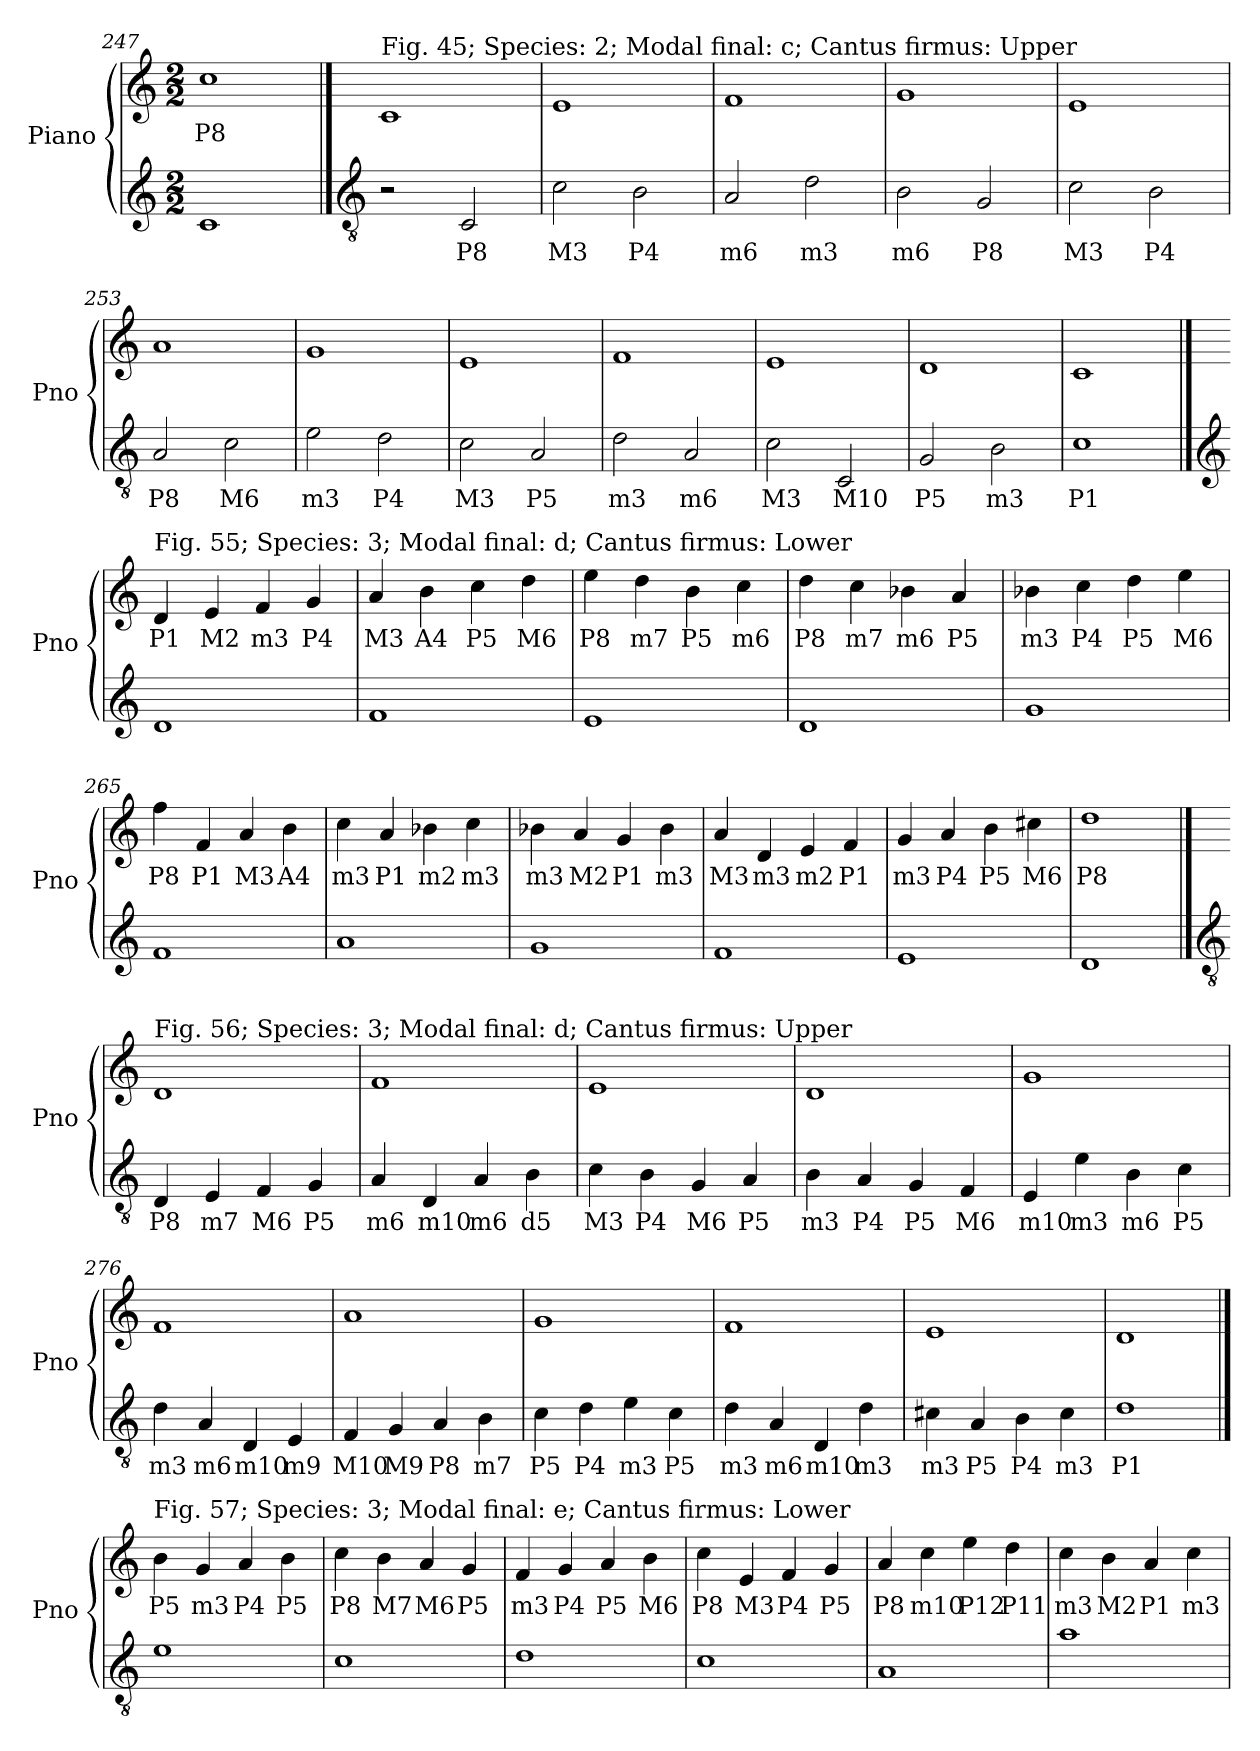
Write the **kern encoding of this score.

**kern	**text	**kern	**text
*part2	*part2	*part1	*part1
*staff2	*staff2	*staff1	*staff1
*I"Piano	*	*I"Piano	*
*I'Pno	*	*I'Pno	*
*clefG2	*	*clefG2	*
*k[]	*	*k[]	*
*M2/2	*	*M2/2	*
=247	=247	=247	=247
!	!	!	!LO:LY:b
1c	.	1cc	P8
!!LO:LB:g=z
==248	==248	==248	==248
*clefGv2	*	*	*
!	!	!LO:TX:a:t=Fig. 45; Species&colon; 2; Modal final&colon; c; Cantus firmus&colon; Upper	!
2r	.	1c	.
!	!LO:LY:b	!	!
2C/	P8	.	.
=249	=249	=249	=249
!	!LO:LY:b	!	!
2c\	M3	1e	.
!	!LO:LY:b	!	!
2B\	P4	.	.
=250	=250	=250	=250
!	!LO:LY:b	!	!
2A/	m6	1f	.
!	!LO:LY:b	!	!
2d\	m3	.	.
=251	=251	=251	=251
!	!LO:LY:b	!	!
2B\	m6	1g	.
!	!LO:LY:b	!	!
2G/	P8	.	.
=252	=252	=252	=252
!	!LO:LY:b	!	!
2c\	M3	1e	.
!	!LO:LY:b	!	!
2B\	P4	.	.
=253	=253	=253	=253
!	!LO:LY:b	!	!
2A/	P8	1a	.
!	!LO:LY:b	!	!
2c\	M6	.	.
=254	=254	=254	=254
!	!LO:LY:b	!	!
2e\	m3	1g	.
!	!LO:LY:b	!	!
2d\	P4	.	.
!!LO:LB:g=z
=255	=255	=255	=255
!	!LO:LY:b	!	!
2c\	M3	1e	.
!	!LO:LY:b	!	!
2A/	P5	.	.
=256	=256	=256	=256
!	!LO:LY:b	!	!
2d\	m3	1f	.
!	!LO:LY:b	!	!
2A/	m6	.	.
=257	=257	=257	=257
!	!LO:LY:b	!	!
2c\	M3	1e	.
!	!LO:LY:b	!	!
2C/	M10	.	.
=258	=258	=258	=258
!	!LO:LY:b	!	!
2G/	P5	1d	.
!	!LO:LY:b	!	!
2B\	m3	.	.
=259	=259	=259	=259
!	!LO:LY:b	!	!
1c	P1	1c	.
!!LO:PB:g=z
==260	==260	==260	==260
*clefG2	*	*	*
!	!	!LO:TX:a:t=Fig. 55; Species&colon; 3; Modal final&colon; d; Cantus firmus&colon; Lower	!
!	!	!	!LO:LY:b
1d	.	4d/	P1
!	!	!	!LO:LY:b
.	.	4e/	M2
!	!	!	!LO:LY:b
.	.	4f/	m3
!	!	!	!LO:LY:b
.	.	4g/	P4
=261	=261	=261	=261
!	!	!	!LO:LY:b
1f	.	4a/	M3
!	!	!	!LO:LY:b
.	.	4b\	A4
!	!	!	!LO:LY:b
.	.	4cc\	P5
!	!	!	!LO:LY:b
.	.	4dd\	M6
=262	=262	=262	=262
!	!	!	!LO:LY:b
1e	.	4ee\	P8
!	!	!	!LO:LY:b
.	.	4dd\	m7
!	!	!	!LO:LY:b
.	.	4b\	P5
!	!	!	!LO:LY:b
.	.	4cc\	m6
=263	=263	=263	=263
!	!	!	!LO:LY:b
1d	.	4dd\	P8
!	!	!	!LO:LY:b
.	.	4cc\	m7
!	!	!	!LO:LY:b
.	.	4b-X\	m6
!	!	!	!LO:LY:b
.	.	4a/	P5
=264	=264	=264	=264
!	!	!	!LO:LY:b
1g	.	4b-X\	m3
!	!	!	!LO:LY:b
.	.	4cc\	P4
!	!	!	!LO:LY:b
.	.	4dd\	P5
!	!	!	!LO:LY:b
.	.	4ee\	M6
!!LO:LB:g=z
=265	=265	=265	=265
!	!	!	!LO:LY:b
1f	.	4ff\	P8
!	!	!	!LO:LY:b
.	.	4f/	P1
!	!	!	!LO:LY:b
.	.	4a/	M3
!	!	!	!LO:LY:b
.	.	4b\	A4
=266	=266	=266	=266
!	!	!	!LO:LY:b
1a	.	4cc\	m3
!	!	!	!LO:LY:b
.	.	4a/	P1
!	!	!	!LO:LY:b
.	.	4b-X\	m2
!	!	!	!LO:LY:b
.	.	4cc\	m3
=267	=267	=267	=267
!	!	!	!LO:LY:b
1g	.	4b-X\	m3
!	!	!	!LO:LY:b
.	.	4a/	M2
!	!	!	!LO:LY:b
.	.	4g/	P1
!	!	!	!LO:LY:b
.	.	4b-\	m3
=268	=268	=268	=268
!	!	!	!LO:LY:b
1f	.	4a/	M3
!	!	!	!LO:LY:b
.	.	4d/	m3
!	!	!	!LO:LY:b
.	.	4e/	m2
!	!	!	!LO:LY:b
.	.	4f/	P1
=269	=269	=269	=269
!	!	!	!LO:LY:b
1e	.	4g/	m3
!	!	!	!LO:LY:b
.	.	4a/	P4
!	!	!	!LO:LY:b
.	.	4b\	P5
!	!	!	!LO:LY:b
.	.	4cc#X\	M6
=270	=270	=270	=270
!	!	!	!LO:LY:b
1d	.	1dd	P8
!!LO:LB:g=z
==271	==271	==271	==271
*clefGv2	*	*	*
!	!	!LO:TX:a:t=Fig. 56; Species&colon; 3; Modal final&colon; d; Cantus firmus&colon; Upper	!
!	!LO:LY:b	!	!
4D/	P8	1d	.
!	!LO:LY:b	!	!
4E/	m7	.	.
!	!LO:LY:b	!	!
4F/	M6	.	.
!	!LO:LY:b	!	!
4G/	P5	.	.
=272	=272	=272	=272
!	!LO:LY:b	!	!
4A/	m6	1f	.
!	!LO:LY:b	!	!
4D/	m10	.	.
!	!LO:LY:b	!	!
4A/	m6	.	.
!	!LO:LY:b	!	!
4B\	d5	.	.
=273	=273	=273	=273
!	!LO:LY:b	!	!
4c\	M3	1e	.
!	!LO:LY:b	!	!
4B\	P4	.	.
!	!LO:LY:b	!	!
4G/	M6	.	.
!	!LO:LY:b	!	!
4A/	P5	.	.
=274	=274	=274	=274
!	!LO:LY:b	!	!
4B\	m3	1d	.
!	!LO:LY:b	!	!
4A/	P4	.	.
!	!LO:LY:b	!	!
4G/	P5	.	.
!	!LO:LY:b	!	!
4F/	M6	.	.
=275	=275	=275	=275
!	!LO:LY:b	!	!
4E/	m10	1g	.
!	!LO:LY:b	!	!
4e\	m3	.	.
!	!LO:LY:b	!	!
4B\	m6	.	.
!	!LO:LY:b	!	!
4c\	P5	.	.
=276	=276	=276	=276
!	!LO:LY:b	!	!
4d\	m3	1f	.
!	!LO:LY:b	!	!
4A/	m6	.	.
!	!LO:LY:b	!	!
4D/	m10	.	.
!	!LO:LY:b	!	!
4E/	m9	.	.
!!LO:LB:g=z
=277	=277	=277	=277
!	!LO:LY:b	!	!
4F/	M10	1a	.
!	!LO:LY:b	!	!
4G/	M9	.	.
!	!LO:LY:b	!	!
4A/	P8	.	.
!	!LO:LY:b	!	!
4B\	m7	.	.
=278	=278	=278	=278
!	!LO:LY:b	!	!
4c\	P5	1g	.
!	!LO:LY:b	!	!
4d\	P4	.	.
!	!LO:LY:b	!	!
4e\	m3	.	.
!	!LO:LY:b	!	!
4c\	P5	.	.
=279	=279	=279	=279
!	!LO:LY:b	!	!
4d\	m3	1f	.
!	!LO:LY:b	!	!
4A/	m6	.	.
!	!LO:LY:b	!	!
4D/	m10	.	.
!	!LO:LY:b	!	!
4d\	m3	.	.
=280	=280	=280	=280
!	!LO:LY:b	!	!
4c#X\	m3	1e	.
!	!LO:LY:b	!	!
4A/	P5	.	.
!	!LO:LY:b	!	!
4B\	P4	.	.
!	!LO:LY:b	!	!
4c#\	m3	.	.
=281	=281	=281	=281
!	!LO:LY:b	!	!
1d	P1	1d	.
!!LO:LB:g=z
==282	==282	==282	==282
!	!	!LO:TX:a:t=Fig. 57; Species&colon; 3; Modal final&colon; e; Cantus firmus&colon; Lower	!
!	!	!	!LO:LY:b
1e	.	4b\	P5
!	!	!	!LO:LY:b
.	.	4g/	m3
!	!	!	!LO:LY:b
.	.	4a/	P4
!	!	!	!LO:LY:b
.	.	4b\	P5
=283	=283	=283	=283
!	!	!	!LO:LY:b
1c	.	4cc\	P8
!	!	!	!LO:LY:b
.	.	4b\	M7
!	!	!	!LO:LY:b
.	.	4a/	M6
!	!	!	!LO:LY:b
.	.	4g/	P5
=284	=284	=284	=284
!	!	!	!LO:LY:b
1d	.	4f/	m3
!	!	!	!LO:LY:b
.	.	4g/	P4
!	!	!	!LO:LY:b
.	.	4a/	P5
!	!	!	!LO:LY:b
.	.	4b\	M6
=285	=285	=285	=285
!	!	!	!LO:LY:b
1c	.	4cc\	P8
!	!	!	!LO:LY:b
.	.	4e/	M3
!	!	!	!LO:LY:b
.	.	4f/	P4
!	!	!	!LO:LY:b
.	.	4g/	P5
=286	=286	=286	=286
!	!	!	!LO:LY:b
1A	.	4a/	P8
!	!	!	!LO:LY:b
.	.	4cc\	m10
!	!	!	!LO:LY:b
.	.	4ee\	P12
!	!	!	!LO:LY:b
.	.	4dd\	P11
!!LO:LB:g=z
=287	=287	=287	=287
!	!	!	!LO:LY:b
1a	.	4cc\	m3
!	!	!	!LO:LY:b
.	.	4b\	M2
!	!	!	!LO:LY:b
.	.	4a/	P1
!	!	!	!LO:LY:b
.	.	4cc\	m3
=	=	=	=
*-	*-	*-	*-
